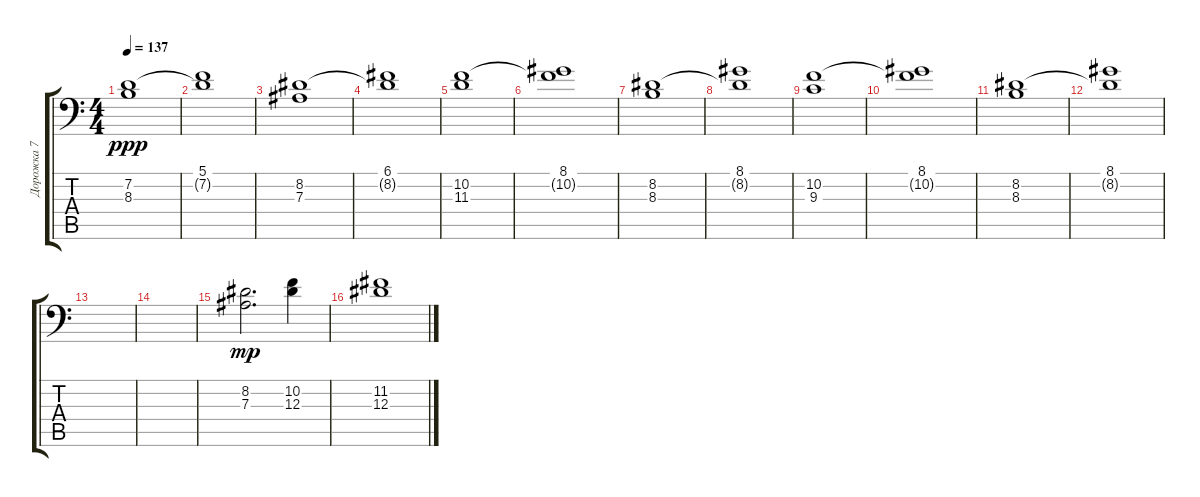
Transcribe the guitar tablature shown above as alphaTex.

\track ("Дорожка 7" "Дорожка 7") {instrument stringensemble1}
\staff {score tabs}
\tuning (C4 G3 Eb3 Bb2 F2 Bb1) {hide}
\ts (4 4)
\tempo 137
\clef f4
\ks c
(7.2 8.3).1{dy ppp} |
(5.1 7.2{t}).1 |
(8.2 7.3).1 |
(6.1 8.2{t}).1 |
(10.2 11.3).1 |
(8.1 10.2{t}).1 |
(8.2 8.3).1 |
(8.1 8.2{t}).1 |
(10.2 9.3).1 |
(8.1 10.2{t}).1 |
(8.2 8.3).1 |
(8.1 8.2{t}).1 |
|
|
(8.2 7.3).2{d dy mp} (10.2 12.3).4 |
(11.2 12.3).1
